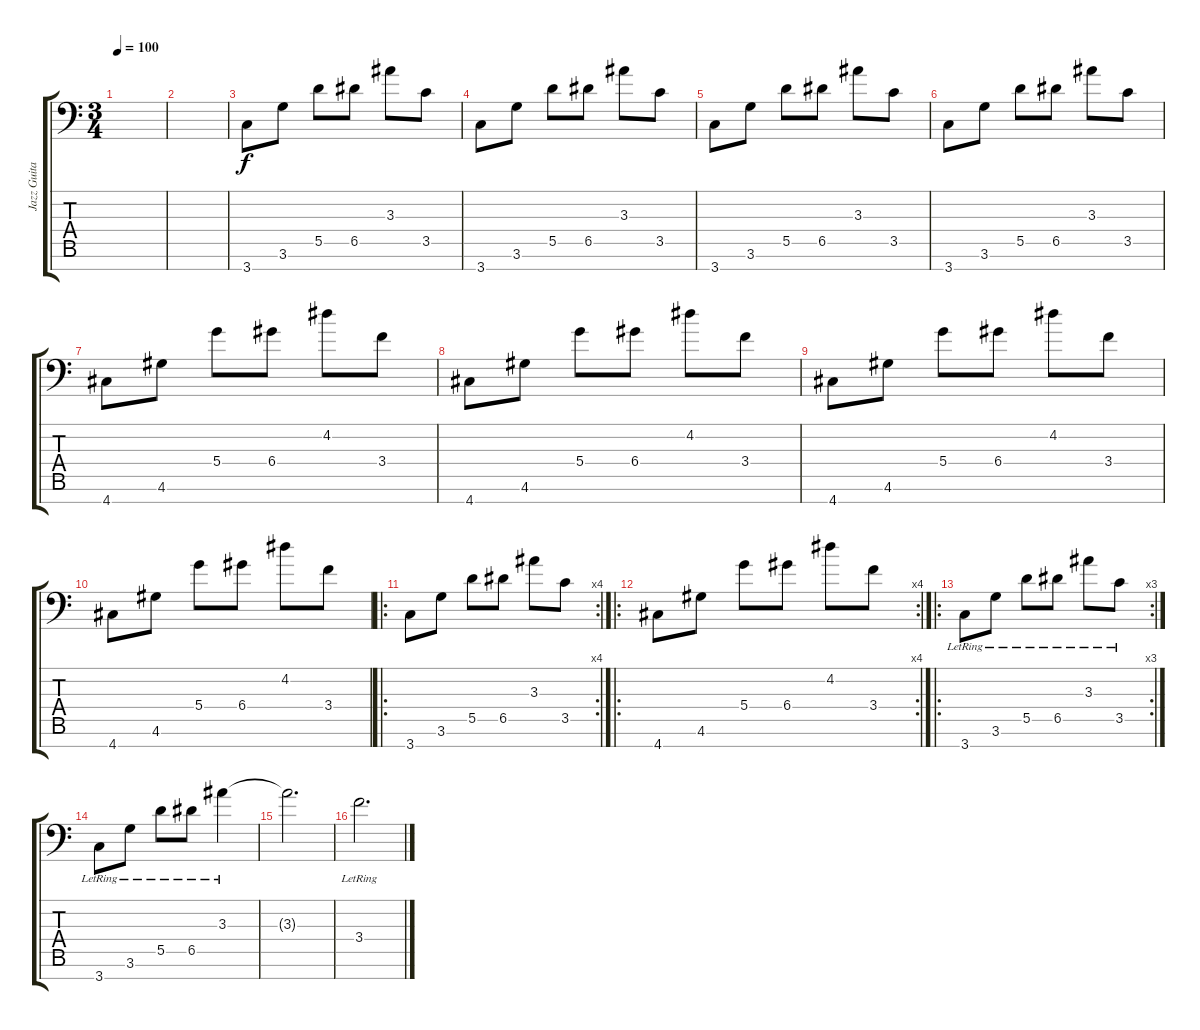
\track ("Jazz Guitar" "Jazz Guita") {instrument electricguitarjazz}
\staff {score tabs}
\tuning (E4 B3 G3 D3 A2 E2 A1) {hide}
\ts (3 4)
\tempo 100
\clef f4
\ks c
|
|
3.7.8 3.6.8 5.5.8 6.5.8 3.3.8 3.5.8 |
3.7.8 3.6.8 5.5.8 6.5.8 3.3.8 3.5.8 |
3.7.8{volume 16} 3.6.8 5.5.8 6.5.8 3.3.8 3.5.8 |
3.7.8 3.6.8 5.5.8 6.5.8 3.3.8 3.5.8 |
4.7.8 4.6.8 5.4.8 6.4.8 4.2.8 3.4.8 |
4.7.8 4.6.8 5.4.8 6.4.8 4.2.8 3.4.8 |
4.7.8 4.6.8 5.4.8 6.4.8 4.2.8 3.4.8 |
4.7.8 4.6.8 5.4.8 6.4.8 4.2.8 3.4.8 |
\ro
\rc 4
3.7.8 3.6.8 5.5.8 6.5.8 3.3.8 3.5.8 |
\ro
\rc 4
4.7.8 4.6.8 5.4.8 6.4.8 4.2.8 3.4.8 |
\ro
\rc 3
3.7{lr}.8 3.6{lr}.8 5.5{lr}.8 6.5{lr}.8 3.3{lr}.8 3.5{lr}.8 |
3.7{lr}.8 3.6{lr}.8 5.5{lr}.8 6.5{lr}.8 3.3{lr}.4 |
3.3{t}.2{d} |
3.4{lr}.2{d}
